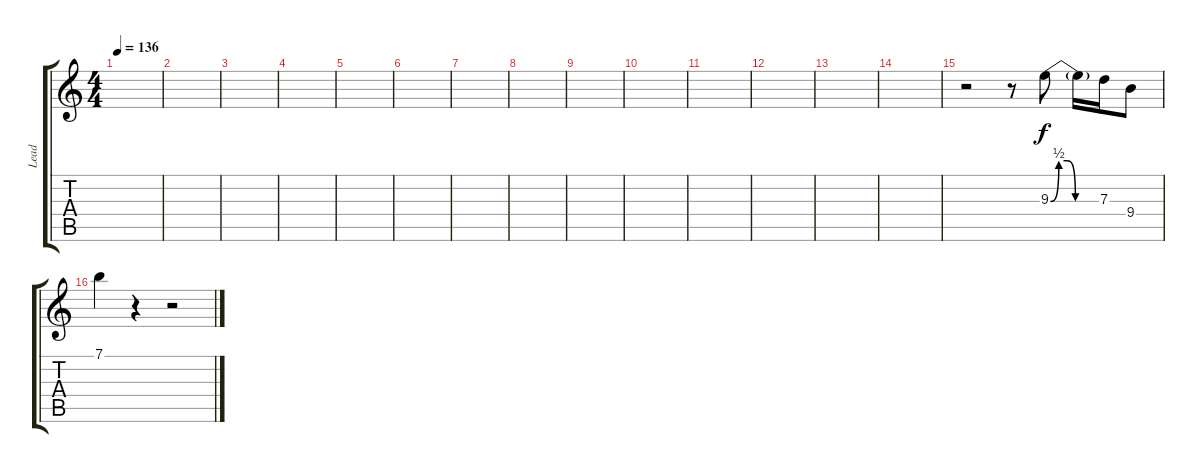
\track ("Lead" "Lead") {instrument distortionguitar}
\staff {score tabs}
\tuning (E4 B3 G3 D3 A2 E2) {hide}
\ts (4 4)
\tempo 136
\clef g2
\ks c
|
|
|
|
|
|
|
|
|
|
|
|
|
|
r.2 r.8 9.3{be (custom 0 0 10 2 20 2 30 0 60 0)}.8 9.3{t}.16 7.3.16 9.4.8 |
7.1.4 r.4 r.2
